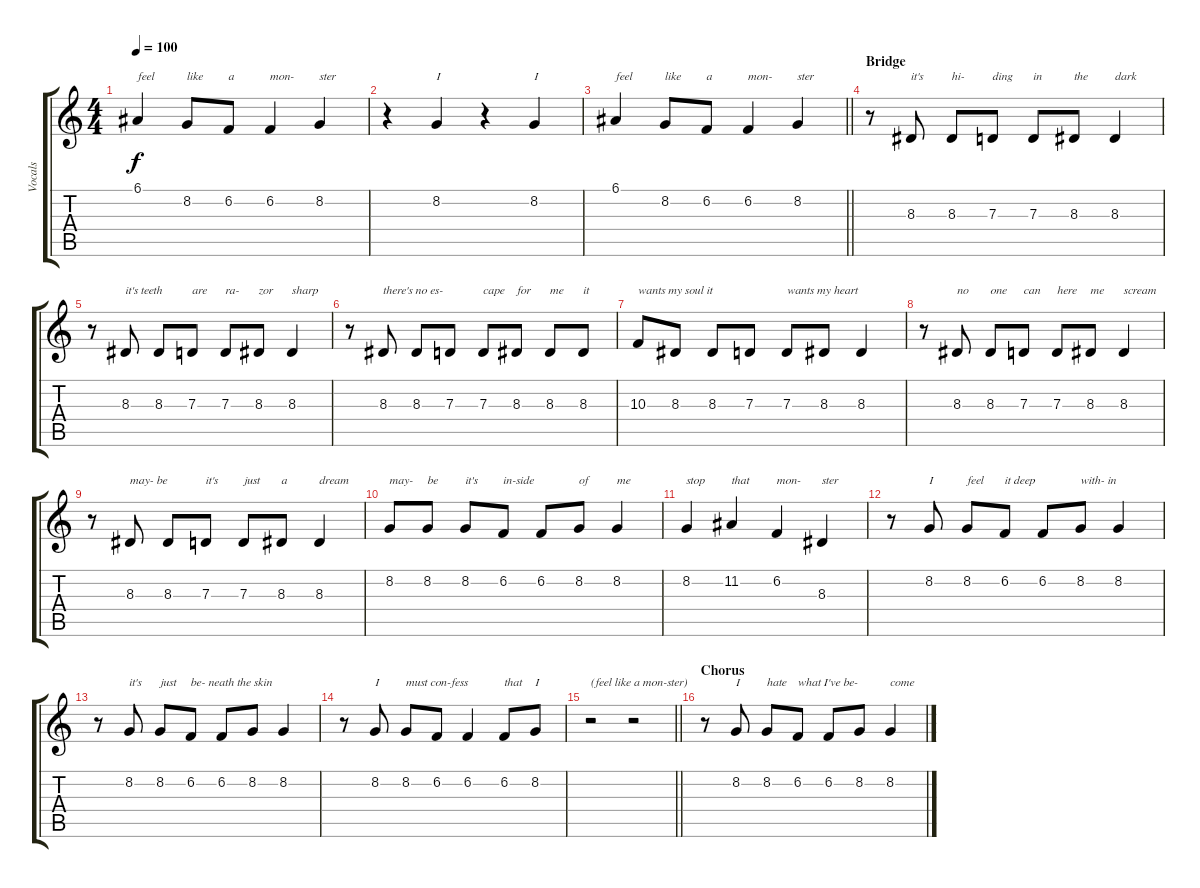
\track ("Vocals" "Vocals") {instrument lead2sawtooth}
\staff {score tabs}
\tuning (E4 B3 G3 D3 A2 E2) {hide}
\ts (4 4)
\tempo 100
\clef g2
\ks c
6.1.4{txt "feel" dy f} 8.2.8{txt "like"} 6.2.8{txt "a"} 6.2.4{txt "mon-"} 8.2.4{txt "ster"} |
r.4 8.2.4{txt "I"} r.4 8.2.4{txt "I"} |
\barLineRight lightlight
6.1.4{txt "feel"} 8.2.8{txt "like"} 6.2.8{txt "a"} 6.2.4{txt "mon-"} 8.2.4{txt "ster"} |
\section ("" "Bridge")
r.8 8.3.8{txt "it's"} 8.3.8{txt "hi-"} 7.3.8{txt "ding"} 7.3.8{txt "in"} 8.3.8{txt "the"} 8.3.4{txt "dark"} |
r.8 8.3.8{txt "it's teeth"} 8.3.8 7.3.8{txt "are"} 7.3.8{txt "ra-"} 8.3.8{txt "zor"} 8.3.4{txt "sharp"} |
r.8 8.3.8{txt "there's no es-"} 8.3.8 7.3.8 7.3.8{txt "cape"} 8.3.8{txt "for"} 8.3.8{txt "me"} 8.3.8{txt "it"} |
10.3.8{txt "wants my soul it"} 8.3.8 8.3.8 7.3.8 7.3.8{txt "wants my heart"} 8.3.8 8.3.4 |
r.8 8.3.8{txt "no"} 8.3.8{txt "one"} 7.3.8{txt "can"} 7.3.8{txt "here"} 8.3.8{txt "me"} 8.3.4{txt "scream"} |
r.8 8.3.8{txt "may- be"} 8.3.8 7.3.8{txt "it's"} 7.3.8{txt "just"} 8.3.8{txt "a"} 8.3.4{txt "dream"} |
8.2.8{txt "may-"} 8.2.8{txt "be"} 8.2.8{txt "it's"} 6.2.8{txt "in-side"} 6.2.8 8.2.8{txt "of"} 8.2.4{txt "me"} |
8.2.4{txt "stop"} 11.2.4{txt "that"} 6.2.4{txt "mon-"} 8.3.4{txt "ster"} |
r.8 8.2.8{txt "I"} 8.2.8{txt "feel"} 6.2.8{txt "it deep"} 6.2.8 8.2.8{txt "with- in"} 8.2.4 |
r.8 8.2.8{txt "it's"} 8.2.8{txt "just"} 6.2.8{txt "be- neath the skin"} 6.2.8 8.2.8 8.2.4 |
r.8 8.2.8{txt "I"} 8.2.8{txt "must con-fess"} 6.2.8 6.2.4 6.2.8{txt "that"} 8.2.8{txt "I"} |
\barLineRight lightlight
r.2{txt "(feel like a mon-ster)"} r.2 |
\section ("" "Chorus")
r.8 8.2.8{txt "I"} 8.2.8{txt "hate"} 6.2.8{txt "what I've be-"} 6.2.8 8.2.8 8.2.4{txt "come"}
